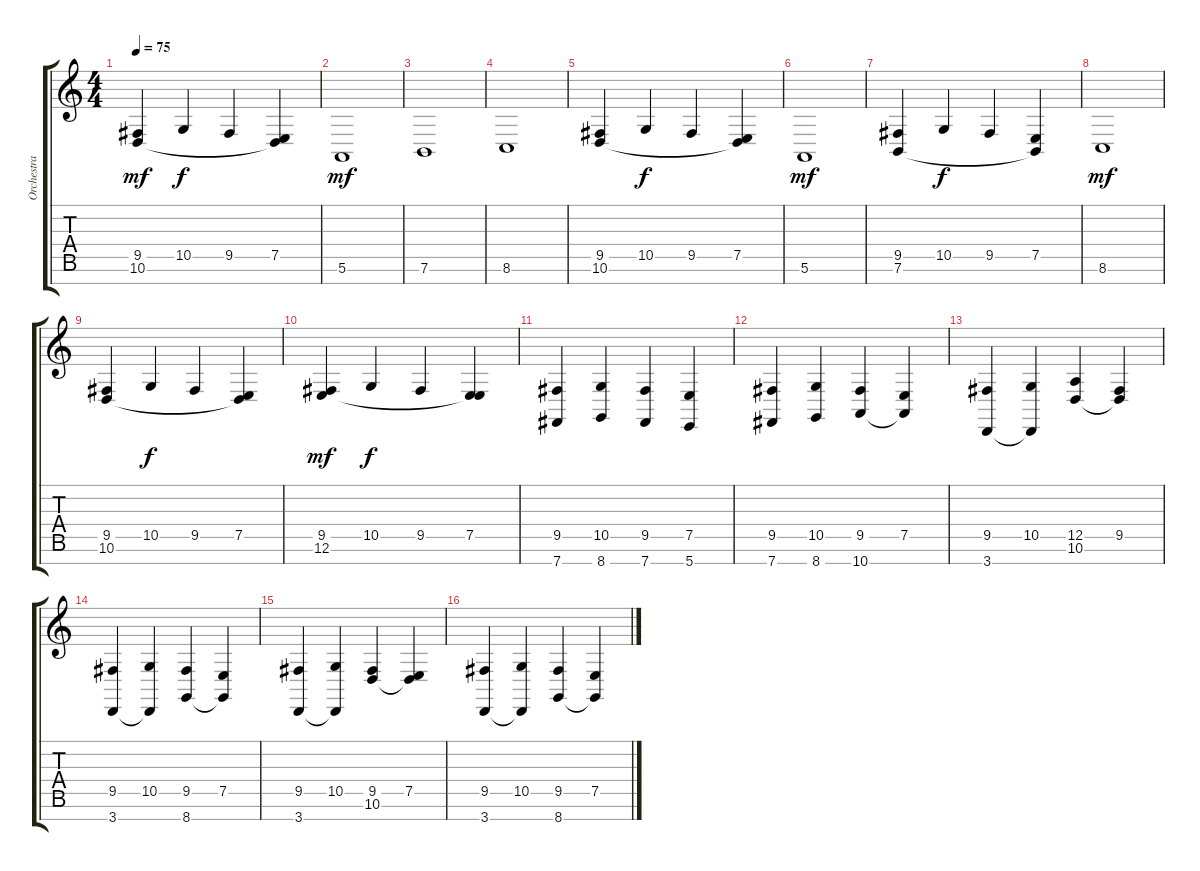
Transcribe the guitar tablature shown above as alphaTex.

\track ("Orchestra" "Orchestra") {instrument tremolostrings}
\staff {score tabs}
\tuning (E4 B3 G3 D3 A2 E2 B1) {hide}
\ts (4 4)
\tempo 75
\clef g2
\ks c
(9.5 10.6).4{dy mf} 10.5.4{dy f} 9.5.4 (7.5 10.6{t}).4 |
5.6.1{dy mf} |
7.6.1 |
8.6.1 |
(9.5 10.6).4 10.5.4{dy f} 9.5.4 (7.5 10.6{t}).4 |
5.6.1{dy mf} |
(9.5 7.6).4 10.5.4{dy f} 9.5.4 (7.5 7.6{t}).4 |
8.6.1{dy mf} |
(9.5 10.6).4 10.5.4{dy f} 9.5.4 (7.5 10.6{t}).4 |
(9.5 12.6).4{dy mf} 10.5.4{dy f} 9.5.4 (7.5 12.6{t}).4 |
(9.5 7.7).4 (10.5 8.7).4 (9.5 7.7).4 (7.5 5.7).4 |
(9.5 7.7).4 (10.5 8.7).4 (9.5 10.7).4 (7.5 10.7{t}).4 |
(9.5 3.7).4 (10.5 3.7{t}).4 (12.5 10.6).4 (9.5 10.6{t}).4 |
(9.5 3.7).4 (10.5 3.7{t}).4 (9.5 8.7).4 (7.5 8.7{t}).4 |
(9.5 3.7).4 (10.5 3.7{t}).4 (9.5 10.6).4 (7.5 10.6{t}).4 |
(9.5 3.7).4 (10.5 3.7{t}).4 (9.5 8.7).4 (7.5 8.7{t}).4
